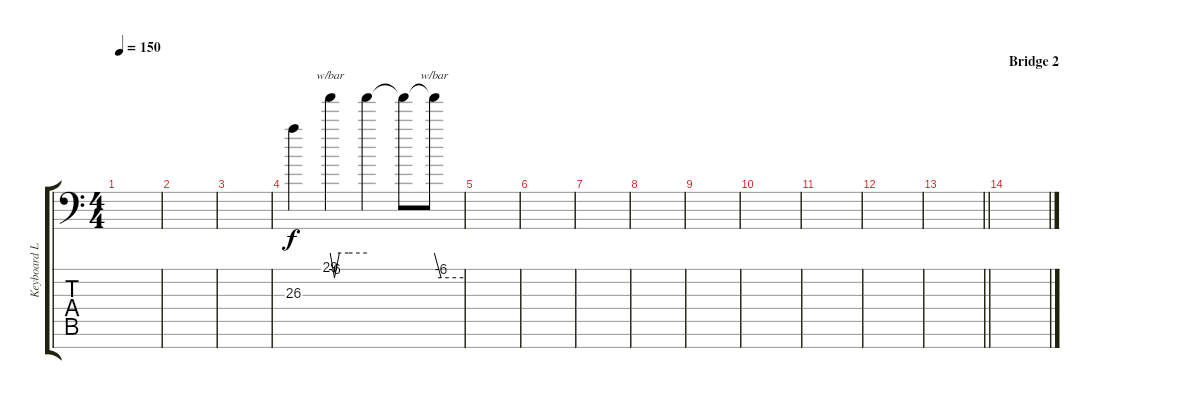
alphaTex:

\track ("Keyboard Lead Layer 2" "Keyboard L") {instrument lead1square}
\staff {score tabs}
\tuning (E4 B3 G3 D3 A2 E2 C-1) {hide}
\ts (4 4)
\tempo 150
\clef f4
\ks c
|
|
|
26.3.4 29.1.4{tbe (custom default 0 0 7 -24 15 0 30 0 60 0)} 29.1{t}.4 29.1{t}.8 29.1{t}.8{tbe (custom default 0 0 14 -24 60 -24)} |
|
|
|
|
|
|
|
|
\barLineRight lightlight
|
\section ("" "Bridge 2")
